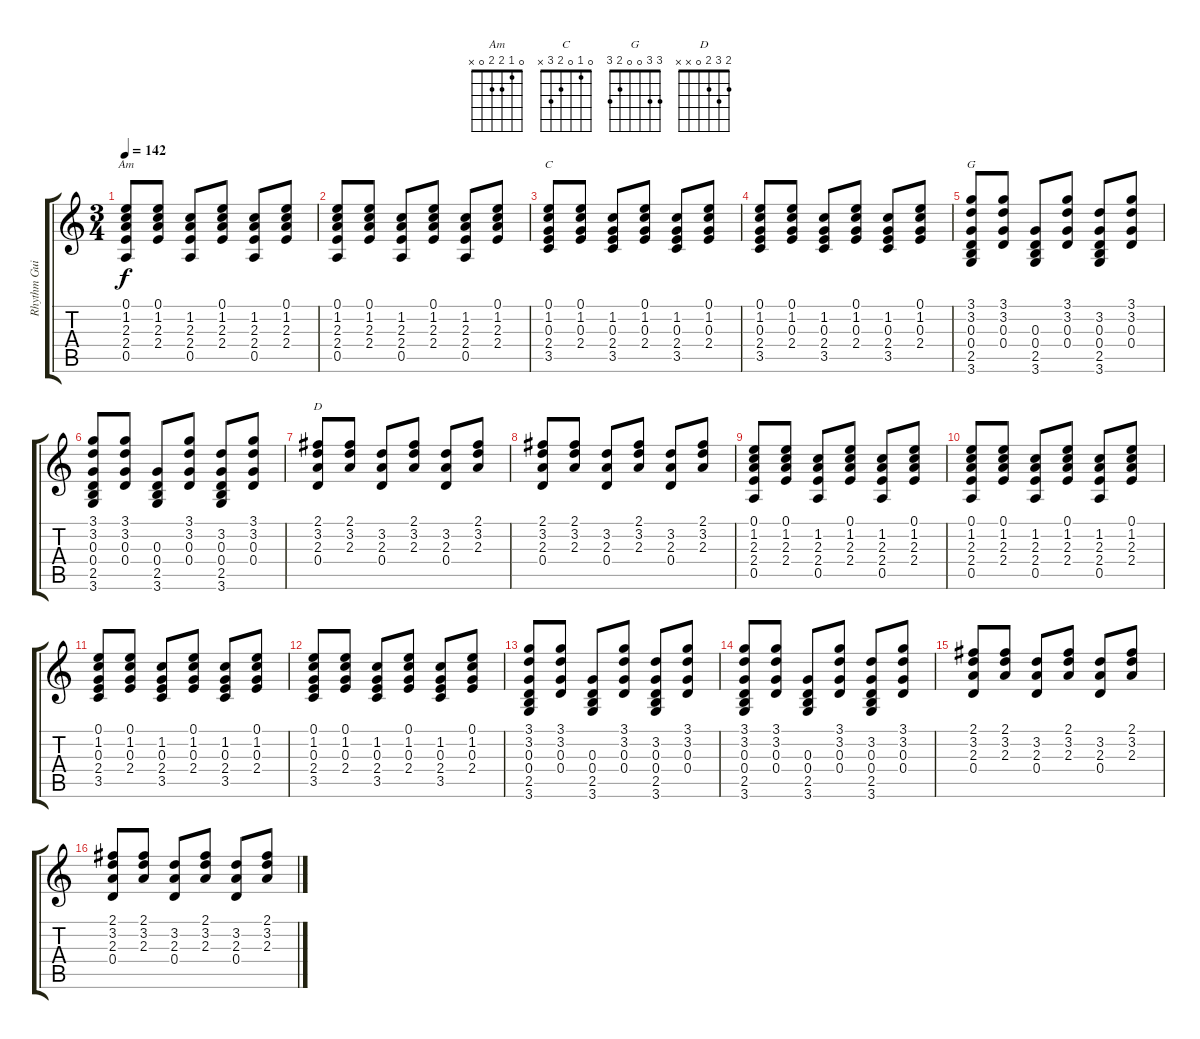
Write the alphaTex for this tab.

\track ("Rhythm Guitar (no capo)" "Rhythm Gui") {instrument acousticguitarsteel}
\staff {score tabs}
\tuning (E4 B3 G3 D3 A2 E2) {hide}
\chord ("Am" 0 1 2 2 0 x)
\chord ("C" 0 1 0 2 3 x)
\chord ("G" 3 3 0 0 2 3)
\chord ("D" 2 3 2 0 x x)
\ts (3 4)
\tempo 142
\clef g2
\ks c
(0.1 1.2 2.3 2.4 0.5).8{ch "Am" dy f} (0.1 1.2 2.3 2.4).8 (1.2 2.3 2.4 0.5).8 (0.1 1.2 2.3 2.4).8 (1.2 2.3 2.4 0.5).8 (0.1 1.2 2.3 2.4).8 |
(0.1 1.2 2.3 2.4 0.5).8 (0.1 1.2 2.3 2.4).8 (1.2 2.3 2.4 0.5).8 (0.1 1.2 2.3 2.4).8 (1.2 2.3 2.4 0.5).8 (0.1 1.2 2.3 2.4).8 |
(0.1 1.2 0.3 2.4 3.5).8{ch "C"} (0.1 1.2 0.3 2.4).8 (1.2 0.3 2.4 3.5).8 (0.1 1.2 0.3 2.4).8 (1.2 0.3 2.4 3.5).8 (0.1 1.2 0.3 2.4).8 |
(0.1 1.2 0.3 2.4 3.5).8 (0.1 1.2 0.3 2.4).8 (1.2 0.3 2.4 3.5).8 (0.1 1.2 0.3 2.4).8 (1.2 0.3 2.4 3.5).8 (0.1 1.2 0.3 2.4).8 |
(3.1 3.2 0.3 0.4 2.5 3.6).8{ch "G"} (3.1 3.2 0.3 0.4).8 (0.3 0.4 2.5 3.6).8 (3.1 3.2 0.3 0.4).8 (3.2 0.3 0.4 2.5 3.6).8 (3.1 3.2 0.3 0.4).8 |
(3.1 3.2 0.3 0.4 2.5 3.6).8 (3.1 3.2 0.3 0.4).8 (0.3 0.4 2.5 3.6).8 (3.1 3.2 0.3 0.4).8 (3.2 0.3 0.4 2.5 3.6).8 (3.1 3.2 0.3 0.4).8 |
(2.1 3.2 2.3 0.4).8{ch "D"} (2.1 3.2 2.3).8 (3.2 2.3 0.4).8 (2.1 3.2 2.3).8 (3.2 2.3 0.4).8 (2.1 3.2 2.3).8 |
(2.1 3.2 2.3 0.4).8 (2.1 3.2 2.3).8 (3.2 2.3 0.4).8 (2.1 3.2 2.3).8 (3.2 2.3 0.4).8 (2.1 3.2 2.3).8 |
(0.1 1.2 2.3 2.4 0.5).8 (0.1 1.2 2.3 2.4).8 (1.2 2.3 2.4 0.5).8 (0.1 1.2 2.3 2.4).8 (1.2 2.3 2.4 0.5).8 (0.1 1.2 2.3 2.4).8 |
(0.1 1.2 2.3 2.4 0.5).8 (0.1 1.2 2.3 2.4).8 (1.2 2.3 2.4 0.5).8 (0.1 1.2 2.3 2.4).8 (1.2 2.3 2.4 0.5).8 (0.1 1.2 2.3 2.4).8 |
(0.1 1.2 0.3 2.4 3.5).8 (0.1 1.2 0.3 2.4).8 (1.2 0.3 2.4 3.5).8 (0.1 1.2 0.3 2.4).8 (1.2 0.3 2.4 3.5).8 (0.1 1.2 0.3 2.4).8 |
(0.1 1.2 0.3 2.4 3.5).8 (0.1 1.2 0.3 2.4).8 (1.2 0.3 2.4 3.5).8 (0.1 1.2 0.3 2.4).8 (1.2 0.3 2.4 3.5).8 (0.1 1.2 0.3 2.4).8 |
(3.1 3.2 0.3 0.4 2.5 3.6).8 (3.1 3.2 0.3 0.4).8 (0.3 0.4 2.5 3.6).8 (3.1 3.2 0.3 0.4).8 (3.2 0.3 0.4 2.5 3.6).8 (3.1 3.2 0.3 0.4).8 |
(3.1 3.2 0.3 0.4 2.5 3.6).8 (3.1 3.2 0.3 0.4).8 (0.3 0.4 2.5 3.6).8 (3.1 3.2 0.3 0.4).8 (3.2 0.3 0.4 2.5 3.6).8 (3.1 3.2 0.3 0.4).8 |
(2.1 3.2 2.3 0.4).8 (2.1 3.2 2.3).8 (3.2 2.3 0.4).8 (2.1 3.2 2.3).8 (3.2 2.3 0.4).8 (2.1 3.2 2.3).8 |
(2.1 3.2 2.3 0.4).8 (2.1 3.2 2.3).8 (3.2 2.3 0.4).8 (2.1 3.2 2.3).8 (3.2 2.3 0.4).8 (2.1 3.2 2.3).8
